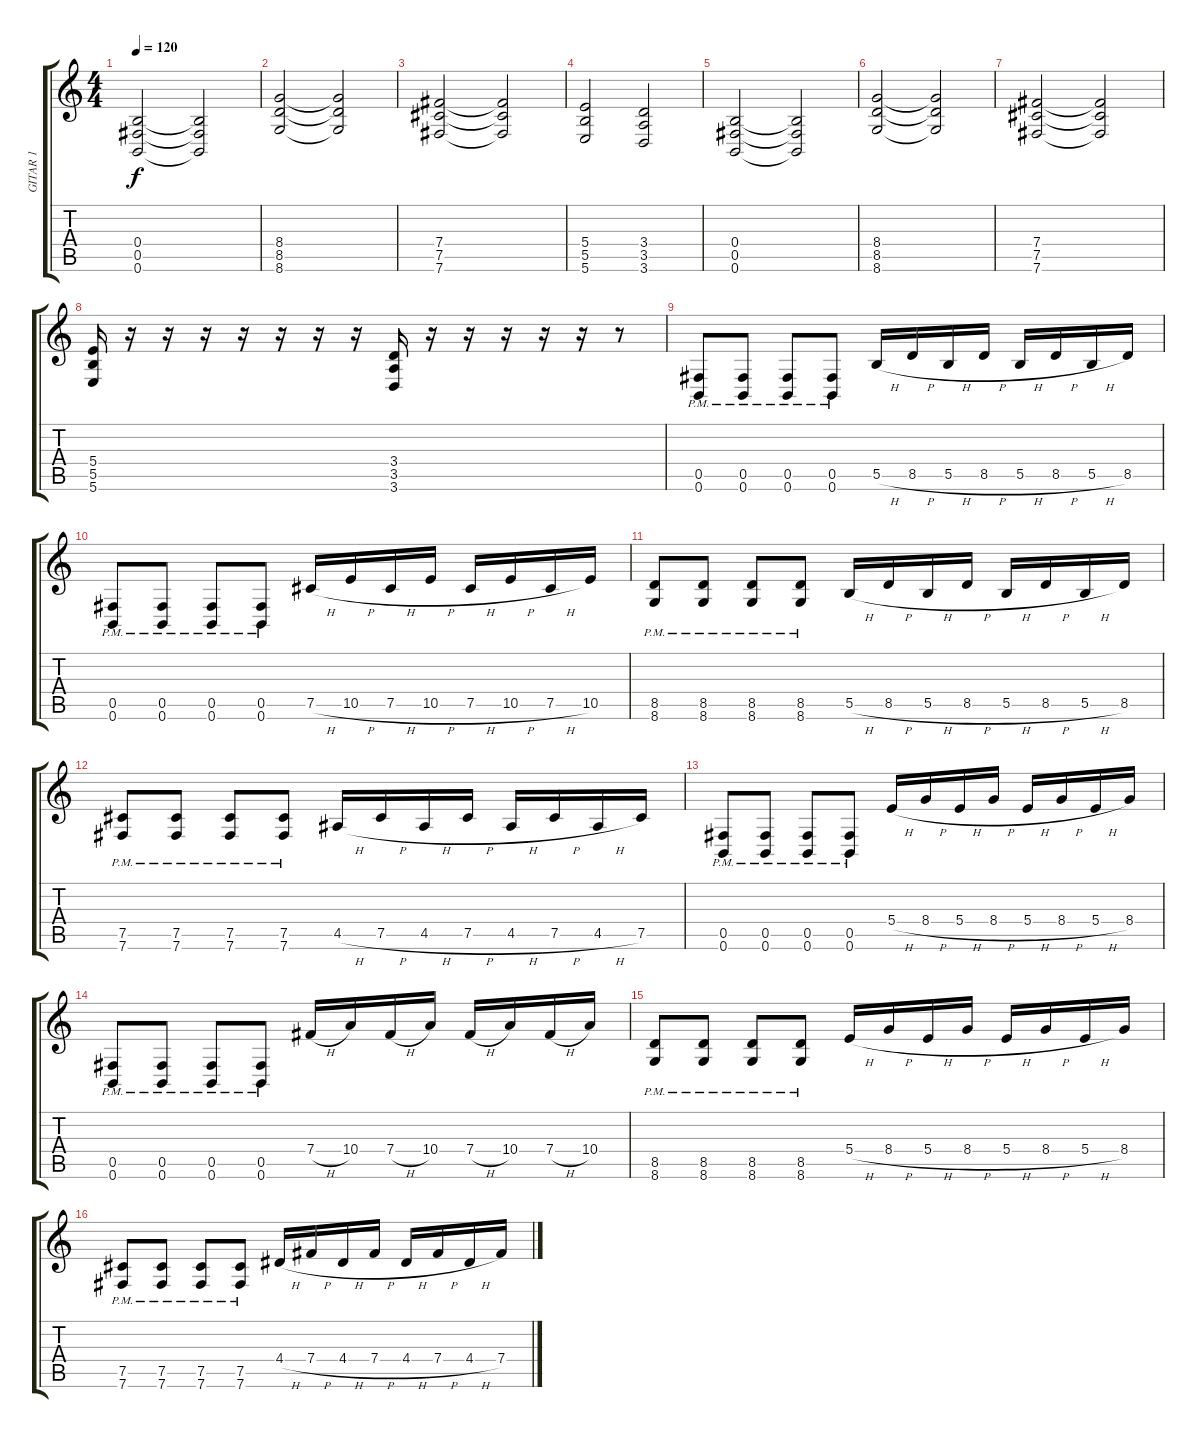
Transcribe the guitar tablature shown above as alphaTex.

\track ("GITAR 1" "GITAR 1") {instrument distortionguitar}
\staff {score tabs}
\tuning (Db4 Ab3 E3 B2 Gb2 B1) {hide}
\ts (4 4)
\tempo 120
\clef g2
\ks c
(0.4 0.5 0.6).2{dy f} (0.4{t} 0.5{t} 0.6{t}).2 |
(8.4 8.5 8.6).2 (8.4{t} 8.5{t} 8.6{t}).2 |
(7.4 7.5 7.6).2 (7.4{t} 7.5{t} 7.6{t}).2 |
(5.4 5.5 5.6).2 (3.4 3.5 3.6).2 |
(0.4 0.5 0.6).2 (0.4{t} 0.5{t} 0.6{t}).2 |
(8.4 8.5 8.6).2 (8.4{t} 8.5{t} 8.6{t}).2 |
(7.4 7.5 7.6).2 (7.4{t} 7.5{t} 7.6{t}).2 |
(5.4 5.5 5.6).16 r.16 r.16 r.16 r.16 r.16 r.16 r.16 (3.4 3.5 3.6).16 r.16 r.16 r.16 r.16 r.16 r.8 |
(0.5{pm} 0.6{pm}).8 (0.5{pm} 0.6{pm}).8 (0.5{pm} 0.6{pm}).8 (0.5{pm} 0.6{pm}).8 5.5{h}.16 8.5{h}.16 5.5{h}.16 8.5{h}.16 5.5{h}.16 8.5{h}.16 5.5{h}.16 8.5.16 |
(0.5{pm} 0.6{pm}).8 (0.5{pm} 0.6{pm}).8 (0.5{pm} 0.6{pm}).8 (0.5{pm} 0.6{pm}).8 7.5{h}.16 10.5{h}.16 7.5{h}.16 10.5{h}.16 7.5{h}.16 10.5{h}.16 7.5{h}.16 10.5.16 |
(8.5{pm} 8.6{pm}).8 (8.5{pm} 8.6{pm}).8 (8.5{pm} 8.6{pm}).8 (8.5{pm} 8.6{pm}).8 5.5{h}.16 8.5{h}.16 5.5{h}.16 8.5{h}.16 5.5{h}.16 8.5{h}.16 5.5{h}.16 8.5.16 |
(7.5{pm} 7.6{pm}).8 (7.5{pm} 7.6{pm}).8 (7.5{pm} 7.6{pm}).8 (7.5{pm} 7.6{pm}).8 4.5{h}.16 7.5{h}.16 4.5{h}.16 7.5{h}.16 4.5{h}.16 7.5{h}.16 4.5{h}.16 7.5.16 |
(0.5{pm} 0.6{pm}).8 (0.5{pm} 0.6{pm}).8 (0.5{pm} 0.6{pm}).8 (0.5{pm} 0.6{pm}).8 5.4{h}.16 8.4{h}.16 5.4{h}.16 8.4{h}.16 5.4{h}.16 8.4{h}.16 5.4{h}.16 8.4.16 |
(0.5{pm} 0.6{pm}).8 (0.5{pm} 0.6{pm}).8 (0.5{pm} 0.6{pm}).8 (0.5{pm} 0.6{pm}).8 7.4{h}.16 10.4.16 7.4{h}.16 10.4.16 7.4{h}.16 10.4.16 7.4{h}.16 10.4.16 |
(8.5{pm} 8.6{pm}).8 (8.5{pm} 8.6{pm}).8 (8.5{pm} 8.6{pm}).8 (8.5{pm} 8.6{pm}).8 5.4{h}.16 8.4{h}.16 5.4{h}.16 8.4{h}.16 5.4{h}.16 8.4{h}.16 5.4{h}.16 8.4.16 |
(7.5{pm} 7.6{pm}).8 (7.5{pm} 7.6{pm}).8 (7.5{pm} 7.6{pm}).8 (7.5{pm} 7.6{pm}).8 4.4{h}.16 7.4{h}.16 4.4{h}.16 7.4{h}.16 4.4{h}.16 7.4{h}.16 4.4{h}.16 7.4{h}.16
